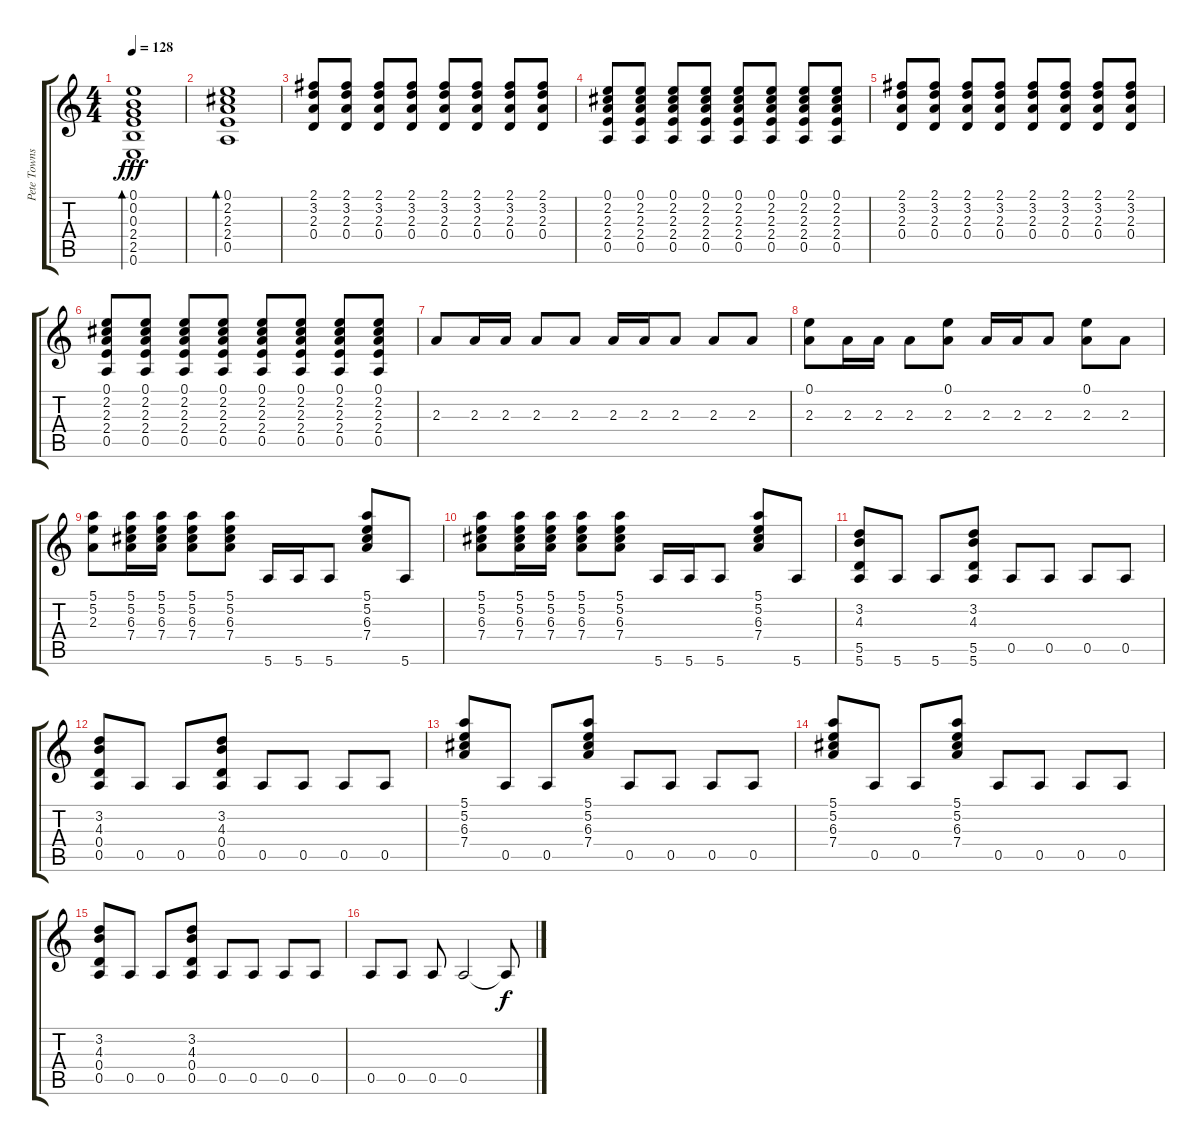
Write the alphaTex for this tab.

\track ("Pete Townshend" "Pete Towns") {instrument electricguitarclean}
\staff {score tabs}
\tuning (E4 B3 G3 D3 A2 E2) {hide}
\ts (4 4)
\tempo 128
\clef g2
\ks c
(0.1 0.2 0.3 2.4 2.5 0.6).1{bd 240 dy fff} |
(0.1 2.2 2.3 2.4 0.5).1{bd 240} |
(2.1 3.2 2.3 0.4).8 (2.1 3.2 2.3 0.4).8 (2.1 3.2 2.3 0.4).8 (2.1 3.2 2.3 0.4).8 (2.1 3.2 2.3 0.4).8 (2.1 3.2 2.3 0.4).8 (2.1 3.2 2.3 0.4).8 (2.1 3.2 2.3 0.4).8 |
(0.1 2.2 2.3 2.4 0.5).8 (0.1 2.2 2.3 2.4 0.5).8 (0.1 2.2 2.3 2.4 0.5).8 (0.1 2.2 2.3 2.4 0.5).8 (0.1 2.2 2.3 2.4 0.5).8 (0.1 2.2 2.3 2.4 0.5).8 (0.1 2.2 2.3 2.4 0.5).8 (0.1 2.2 2.3 2.4 0.5).8 |
(2.1 3.2 2.3 0.4).8 (2.1 3.2 2.3 0.4).8 (2.1 3.2 2.3 0.4).8 (2.1 3.2 2.3 0.4).8 (2.1 3.2 2.3 0.4).8 (2.1 3.2 2.3 0.4).8 (2.1 3.2 2.3 0.4).8 (2.1 3.2 2.3 0.4).8 |
(0.1 2.2 2.3 2.4 0.5).8 (0.1 2.2 2.3 2.4 0.5).8 (0.1 2.2 2.3 2.4 0.5).8 (0.1 2.2 2.3 2.4 0.5).8 (0.1 2.2 2.3 2.4 0.5).8 (0.1 2.2 2.3 2.4 0.5).8 (0.1 2.2 2.3 2.4 0.5).8 (0.1 2.2 2.3 2.4 0.5).8 |
2.3.8 2.3.16 2.3.16 2.3.8 2.3.8 2.3.16 2.3.16 2.3.8 2.3.8 2.3.8 |
(0.1 2.3).8 2.3.16 2.3.16 2.3.8 (0.1 2.3).8 2.3.16 2.3.16 2.3.8 (0.1 2.3).8 2.3.8 |
(5.1 5.2 2.3).8 (5.1 5.2 6.3 7.4).16 (5.1 5.2 6.3 7.4).16 (5.1 5.2 6.3 7.4).8 (5.1 5.2 6.3 7.4).8 5.6.16 5.6.16 5.6.8 (5.1 5.2 6.3 7.4).8 5.6.8 |
(5.1 5.2 6.3 7.4).8 (5.1 5.2 6.3 7.4).16 (5.1 5.2 6.3 7.4).16 (5.1 5.2 6.3 7.4).8 (5.1 5.2 6.3 7.4).8 5.6.16 5.6.16 5.6.8 (5.1 5.2 6.3 7.4).8 5.6.8 |
(3.2 4.3 5.5 5.6).8 5.6.8 5.6.8 (3.2 4.3 5.5 5.6).8 0.5.8 0.5.8 0.5.8 0.5.8 |
(3.2 4.3 0.4 0.5).8 0.5.8 0.5.8 (3.2 4.3 0.4 0.5).8 0.5.8 0.5.8 0.5.8 0.5.8 |
(5.1 5.2 6.3 7.4).8 0.5.8 0.5.8 (5.1 5.2 6.3 7.4).8 0.5.8 0.5.8 0.5.8 0.5.8 |
(5.1 5.2 6.3 7.4).8 0.5.8 0.5.8 (5.1 5.2 6.3 7.4).8 0.5.8 0.5.8 0.5.8 0.5.8 |
(3.2 4.3 0.4 0.5).8 0.5.8 0.5.8 (3.2 4.3 0.4 0.5).8 0.5.8 0.5.8 0.5.8 0.5.8 |
0.5.8 0.5.8 0.5.8 0.5.2 0.5{t}.8{dy f}
